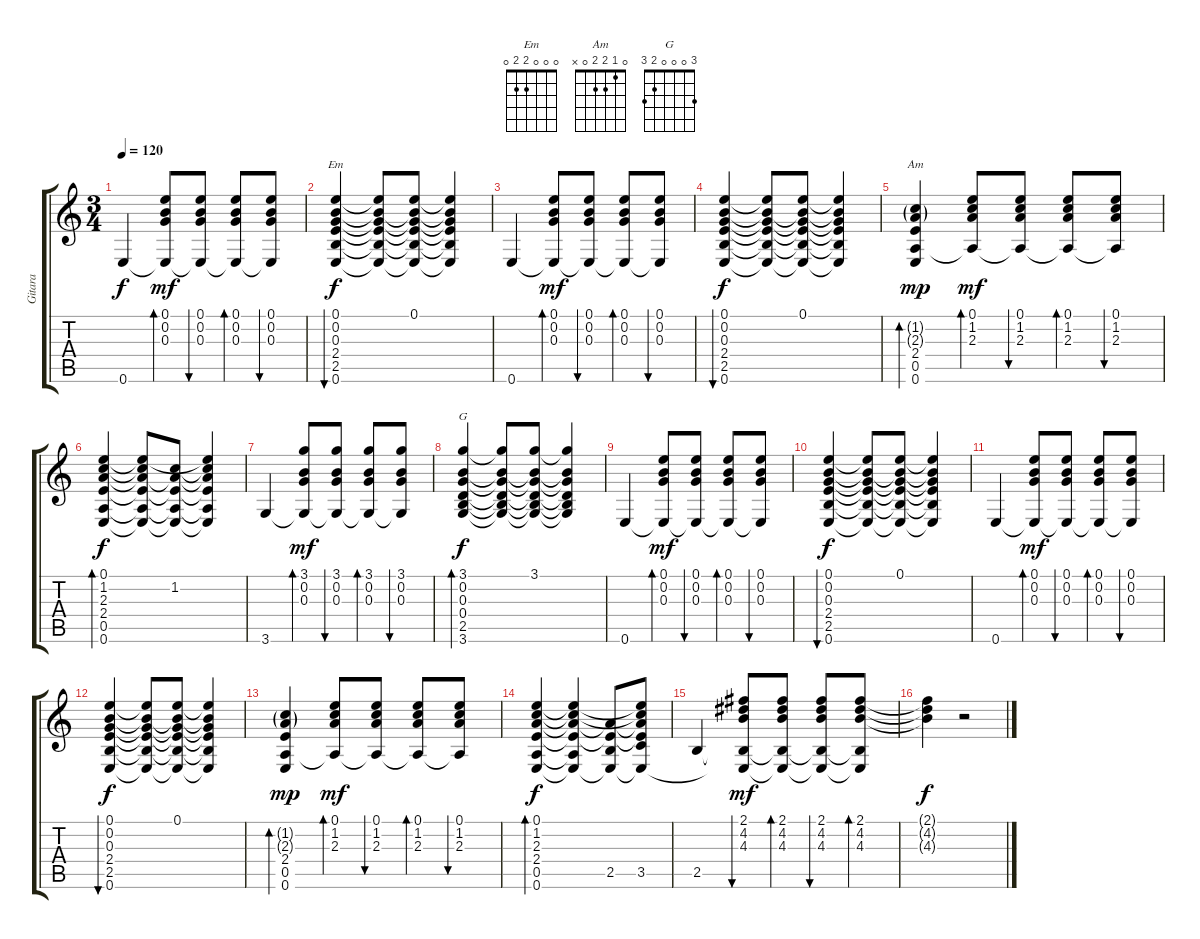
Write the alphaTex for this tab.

\track ("Gitara" "Gitara") {instrument electricguitarjazz}
\staff {score tabs}
\tuning (E4 B3 G3 D3 A2 E2) {hide}
\chord ("Em" 0 0 0 2 2 0)
\chord ("Am" 0 1 2 2 0 x)
\chord ("G" 3 0 0 0 2 3)
\ts (3 4)
\tempo 120
\clef g2
\ks c
0.6.4{dy f} (0.1 0.2 0.3 0.6{t}).8{bd 120 dy mf} (0.1 0.2 0.3 0.6{t}).8{bu 120} (0.1 0.2 0.3 0.6{t}).8{bd 120} (0.1 0.2 0.3 0.6{t}).8{bu 120} |
(0.1 0.2 0.3 2.4 2.5 0.6).4{bu 60 ch "Em" dy f} (0.1{t} 0.2{t} 0.3{t} 2.4{t} 2.5{t} 0.6{t}).8 (0.1 0.2{t} 0.3{t} 2.4{t} 2.5{t} 0.6{t}).8 (0.1{t} 0.2{t} 0.3{t} 2.4{t} 2.5{t} 0.6{t}).4 |
0.6.4 (0.1 0.2 0.3 0.6{t}).8{bd 120 dy mf} (0.1 0.2 0.3 0.6{t}).8{bu 120} (0.1 0.2 0.3 0.6{t}).8{bd 120} (0.1 0.2 0.3 0.6{t}).8{bu 120} |
(0.1 0.2 0.3 2.4 2.5 0.6).4{bu 60 dy f} (0.1{t} 0.2{t} 0.3{t} 2.4{t} 2.5{t} 0.6{t}).8 (0.1 0.2{t} 0.3{t} 2.4{t} 2.5{t} 0.6{t}).8 (0.1{t} 0.2{t} 0.3{t} 2.4{t} 2.5{t} 0.6{t}).4 |
(1.2{g} 2.3{g} 2.4 0.5 0.6).4{bd 60 ch "Am" dy mp} (0.1 1.2 2.3 0.5{t}).8{bd 120 dy mf} (0.1 1.2 2.3 0.5{t}).8{bu 120} (0.1 1.2 2.3 0.5{t}).8{bd 120} (0.1 1.2 2.3 0.5{t}).8{bu 120} |
(0.1 1.2 2.3 2.4 0.5 0.6).4{bd 60 dy f} (0.1{t} 1.2{t} 2.3{t} 2.4{t} 0.5{t} 0.6{t}).8 (1.2 2.3{t} 2.4{t} 0.5{t} 0.6{t}).8 (0.1{t} 1.2{t} 2.3{t} 2.4{t} 0.5{t} 0.6{t}).4 |
3.6.4 (3.1 0.2 0.3 3.6{t}).8{bd 120 dy mf} (3.1 0.2 0.3 3.6{t}).8{bu 120} (3.1 0.2 0.3 3.6{t}).8{bd 120} (3.1 0.2 0.3 3.6{t}).8{bu 120} |
(3.1 0.2 0.3 0.4 2.5 3.6).4{bd 60 ch "G" dy f} (3.1{t} 0.2{t} 0.3{t} 0.4{t} 2.5{t} 3.6{t}).8 (3.1 0.2{t} 0.3{t} 0.4{t} 2.5{t} 3.6{t}).8 (3.1{t} 0.2{t} 0.3{t} 0.4{t} 2.5{t} 3.6{t}).4 |
0.6.4 (0.1 0.2 0.3 0.6{t}).8{bd 120 dy mf} (0.1 0.2 0.3 0.6{t}).8{bu 120} (0.1 0.2 0.3 0.6{t}).8{bd 120} (0.1 0.2 0.3 0.6{t}).8{bu 120} |
(0.1 0.2 0.3 2.4 2.5 0.6).4{bu 60 dy f} (0.1{t} 0.2{t} 0.3{t} 2.4{t} 2.5{t} 0.6{t}).8 (0.1 0.2{t} 0.3{t} 2.4{t} 2.5{t} 0.6{t}).8 (0.1{t} 0.2{t} 0.3{t} 2.4{t} 2.5{t} 0.6{t}).4 |
0.6.4 (0.1 0.2 0.3 0.6{t}).8{bd 120 dy mf} (0.1 0.2 0.3 0.6{t}).8{bu 120} (0.1 0.2 0.3 0.6{t}).8{bd 120} (0.1 0.2 0.3 0.6{t}).8{bu 120} |
(0.1 0.2 0.3 2.4 2.5 0.6).4{bu 60 dy f} (0.1{t} 0.2{t} 0.3{t} 2.4{t} 2.5{t} 0.6{t}).8 (0.1 0.2{t} 0.3{t} 2.4{t} 2.5{t} 0.6{t}).8 (0.1{t} 0.2{t} 0.3{t} 2.4{t} 2.5{t} 0.6{t}).4 |
(1.2{g} 2.3{g} 2.4 0.5 0.6).4{bd 60 dy mp} (0.1 1.2 2.3 0.5{t}).8{bd 120 dy mf} (0.1 1.2 2.3 0.5{t}).8{bu 120} (0.1 1.2 2.3 0.5{t}).8{bd 120} (0.1 1.2 2.3 0.5{t}).8{bu 120} |
(0.1 1.2 2.3 2.4 0.5 0.6).4{bd 60 dy f} (0.1{t} 1.2{t} 2.3{t} 2.4{t} 0.5{t} 0.6{t}).4 (2.3{t} 2.4{t} 2.5 0.6{t}).8 (0.1{t} 1.2{t} 2.3{t} 2.4{t} 3.5 0.6{t}).8 |
2.5.4 (2.1 4.2 4.3 2.5{t} 0.6{t}).8{bu 120 dy mf} (2.1 4.2 4.3 2.5{t} 0.6{t}).8{bd 120} (2.1 4.2 4.3 2.5{t} 0.6{t}).8{bu 120} (2.1 4.2 4.3 2.5{t} 0.6{t}).8{bd 120} |
(2.1{t} 4.2{t} 4.3{t}).4{dy f} r.2
